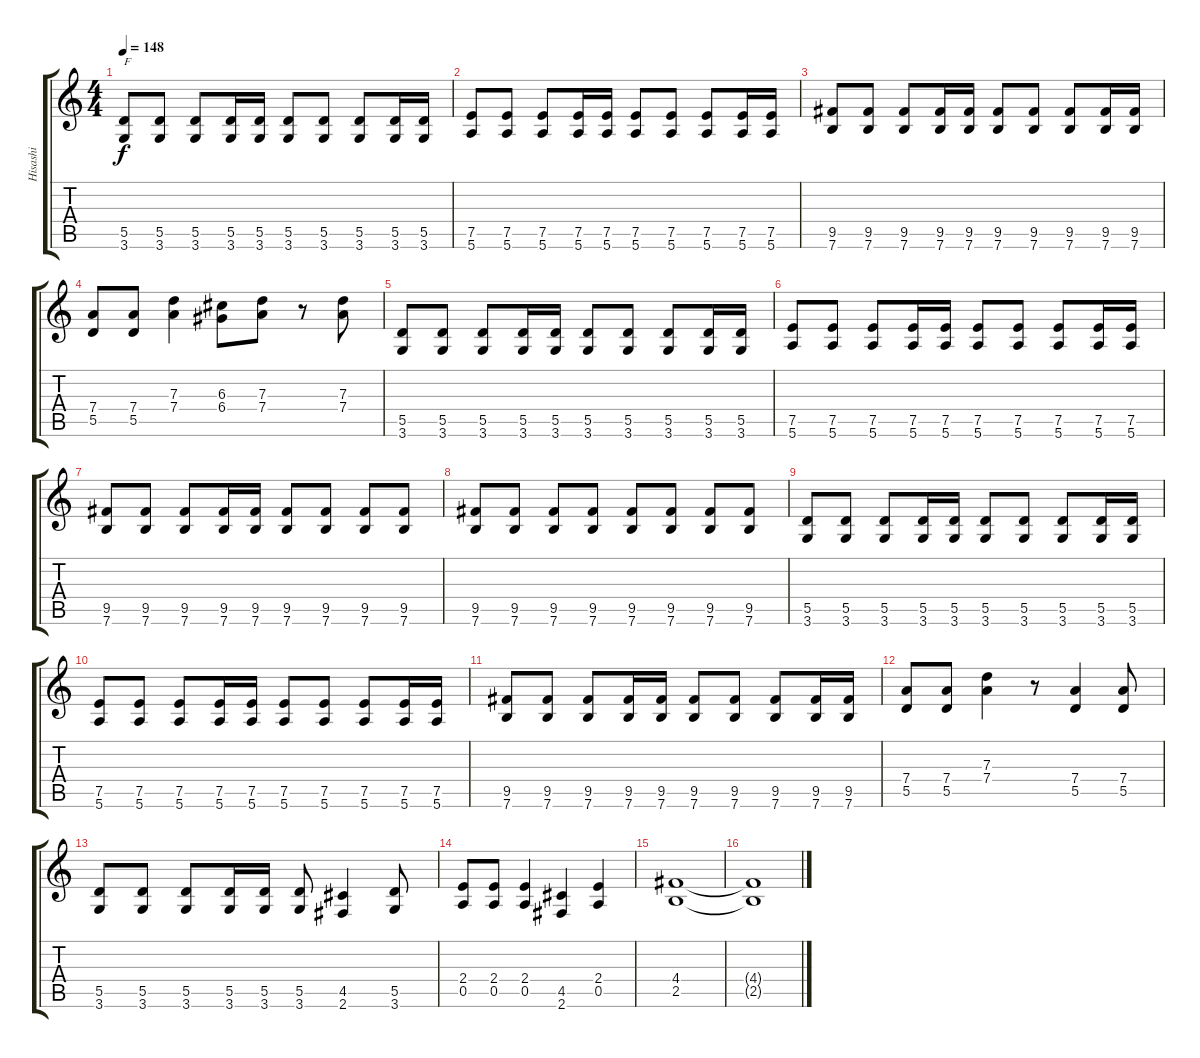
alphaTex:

\track ("Hisashi" "Hisashi") {instrument distortionguitar}
\staff {score tabs}
\tuning (E4 B3 G3 D3 A2 E2) {hide}
\ts (4 4)
\tempo 148
\clef g2
\ks c
(5.5 3.6).8{txt "F" dy f volume 14 balance 4} (5.5 3.6).8 (5.5 3.6).8 (5.5 3.6).16 (5.5 3.6).16 (5.5 3.6).8 (5.5 3.6).8 (5.5 3.6).8 (5.5 3.6).16 (5.5 3.6).16 |
(7.5 5.6).8 (7.5 5.6).8 (7.5 5.6).8 (7.5 5.6).16 (7.5 5.6).16 (7.5 5.6).8 (7.5 5.6).8 (7.5 5.6).8 (7.5 5.6).16 (7.5 5.6).16 |
(9.5 7.6).8 (9.5 7.6).8 (9.5 7.6).8 (9.5 7.6).16 (9.5 7.6).16 (9.5 7.6).8 (9.5 7.6).8 (9.5 7.6).8 (9.5 7.6).16 (9.5 7.6).16 |
(7.4 5.5).8 (7.4 5.5).8 (7.3 7.4).4 (6.3 6.4).8 (7.3 7.4).8 r.8 (7.3 7.4).8 |
(5.5 3.6).8 (5.5 3.6).8 (5.5 3.6).8 (5.5 3.6).16 (5.5 3.6).16 (5.5 3.6).8 (5.5 3.6).8 (5.5 3.6).8 (5.5 3.6).16 (5.5 3.6).16 |
(7.5 5.6).8 (7.5 5.6).8 (7.5 5.6).8 (7.5 5.6).16 (7.5 5.6).16 (7.5 5.6).8 (7.5 5.6).8 (7.5 5.6).8 (7.5 5.6).16 (7.5 5.6).16 |
(9.5 7.6).8 (9.5 7.6).8 (9.5 7.6).8 (9.5 7.6).16 (9.5 7.6).16 (9.5 7.6).8 (9.5 7.6).8 (9.5 7.6).8 (9.5 7.6).8 |
(9.5 7.6).8 (9.5 7.6).8 (9.5 7.6).8 (9.5 7.6).8 (9.5 7.6).8 (9.5 7.6).8 (9.5 7.6).8 (9.5 7.6).8 |
(5.5 3.6).8 (5.5 3.6).8 (5.5 3.6).8 (5.5 3.6).16 (5.5 3.6).16 (5.5 3.6).8 (5.5 3.6).8 (5.5 3.6).8 (5.5 3.6).16 (5.5 3.6).16 |
(7.5 5.6).8 (7.5 5.6).8 (7.5 5.6).8 (7.5 5.6).16 (7.5 5.6).16 (7.5 5.6).8 (7.5 5.6).8 (7.5 5.6).8 (7.5 5.6).16 (7.5 5.6).16 |
(9.5 7.6).8 (9.5 7.6).8 (9.5 7.6).8 (9.5 7.6).16 (9.5 7.6).16 (9.5 7.6).8 (9.5 7.6).8 (9.5 7.6).8 (9.5 7.6).16 (9.5 7.6).16 |
(7.4 5.5).8 (7.4 5.5).8 (7.3 7.4).4 r.8 (7.4 5.5).4 (7.4 5.5).8 |
(5.5 3.6).8 (5.5 3.6).8 (5.5 3.6).8 (5.5 3.6).16 (5.5 3.6).16 (5.5 3.6).8 (4.5 2.6).4 (5.5 3.6).8 |
(2.4 0.5).8 (2.4 0.5).8 (2.4 0.5).4 (4.5 2.6).4 (2.4 0.5).4 |
(4.4 2.5).1 |
(4.4{t} 2.5{t}).1
